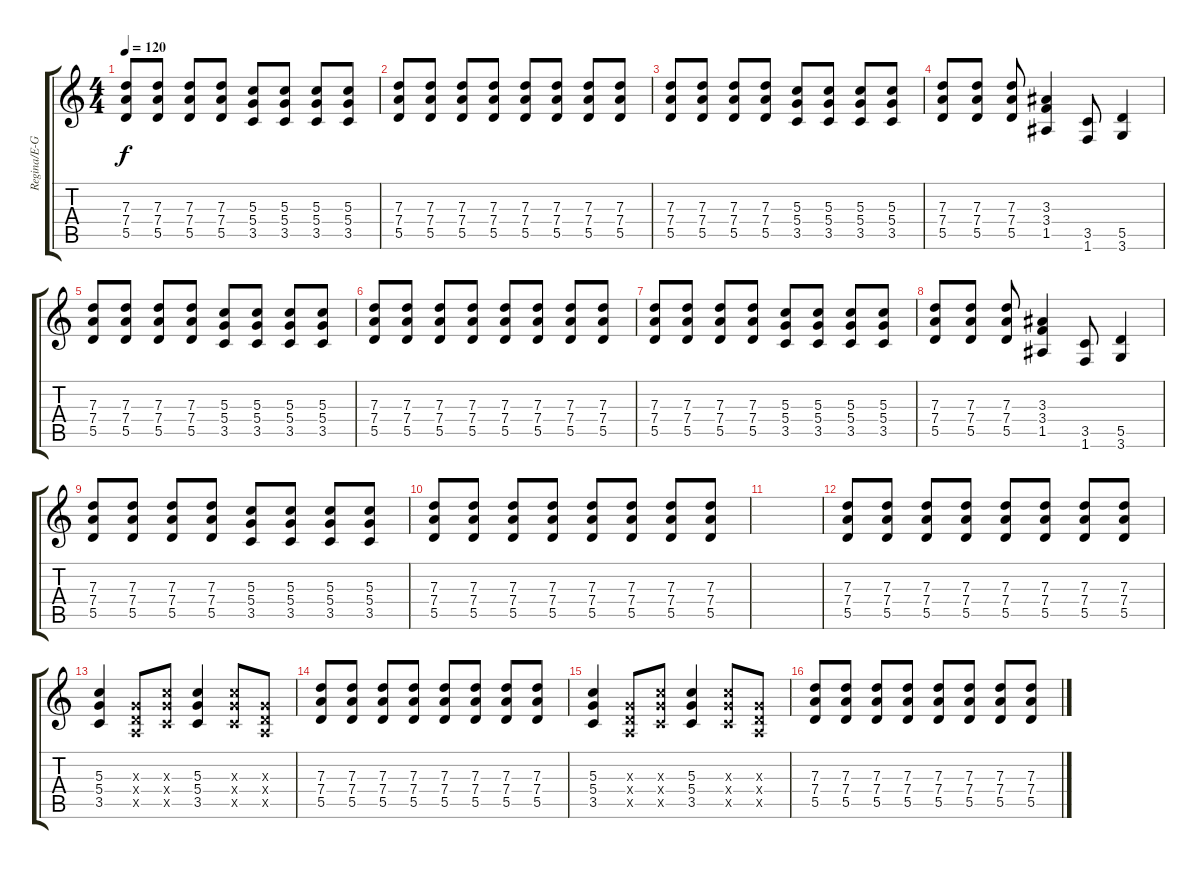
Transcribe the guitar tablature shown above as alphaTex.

\track ("Regina/E-Guitar " "Regina/E-G") {instrument distortionguitar}
\staff {score tabs}
\tuning (E4 B3 G3 D3 A2 E2) {hide}
\ts (4 4)
\tempo 120
\clef g2
\ks c
(7.3 7.4 5.5).8{dy f} (7.3 7.4 5.5).8 (7.3 7.4 5.5).8 (7.3 7.4 5.5).8 (5.3 5.4 3.5).8 (5.3 5.4 3.5).8 (5.3 5.4 3.5).8 (5.3 5.4 3.5).8 |
(7.3 7.4 5.5).8 (7.3 7.4 5.5).8 (7.3 7.4 5.5).8 (7.3 7.4 5.5).8 (7.3 7.4 5.5).8 (7.3 7.4 5.5).8 (7.3 7.4 5.5).8 (7.3 7.4 5.5).8 |
(7.3 7.4 5.5).8 (7.3 7.4 5.5).8 (7.3 7.4 5.5).8 (7.3 7.4 5.5).8 (5.3 5.4 3.5).8 (5.3 5.4 3.5).8 (5.3 5.4 3.5).8 (5.3 5.4 3.5).8 |
(7.3 7.4 5.5).8 (7.3 7.4 5.5).8 (7.3 7.4 5.5).8 (3.3 3.4 1.5).4 (3.5 1.6).8 (5.5 3.6).4 |
(7.3 7.4 5.5).8 (7.3 7.4 5.5).8 (7.3 7.4 5.5).8 (7.3 7.4 5.5).8 (5.3 5.4 3.5).8 (5.3 5.4 3.5).8 (5.3 5.4 3.5).8 (5.3 5.4 3.5).8 |
(7.3 7.4 5.5).8 (7.3 7.4 5.5).8 (7.3 7.4 5.5).8 (7.3 7.4 5.5).8 (7.3 7.4 5.5).8 (7.3 7.4 5.5).8 (7.3 7.4 5.5).8 (7.3 7.4 5.5).8 |
(7.3 7.4 5.5).8 (7.3 7.4 5.5).8 (7.3 7.4 5.5).8 (7.3 7.4 5.5).8 (5.3 5.4 3.5).8 (5.3 5.4 3.5).8 (5.3 5.4 3.5).8 (5.3 5.4 3.5).8 |
(7.3 7.4 5.5).8 (7.3 7.4 5.5).8 (7.3 7.4 5.5).8 (3.3 3.4 1.5).4 (3.5 1.6).8 (5.5 3.6).4 |
(7.3 7.4 5.5).8 (7.3 7.4 5.5).8 (7.3 7.4 5.5).8 (7.3 7.4 5.5).8 (5.3 5.4 3.5).8 (5.3 5.4 3.5).8 (5.3 5.4 3.5).8 (5.3 5.4 3.5).8 |
(7.3 7.4 5.5).8 (7.3 7.4 5.5).8 (7.3 7.4 5.5).8 (7.3 7.4 5.5).8 (7.3 7.4 5.5).8 (7.3 7.4 5.5).8 (7.3 7.4 5.5).8 (7.3 7.4 5.5).8 |
|
(7.3 7.4 5.5).8 (7.3 7.4 5.5).8 (7.3 7.4 5.5).8 (7.3 7.4 5.5).8 (7.3 7.4 5.5).8 (7.3 7.4 5.5).8 (7.3 7.4 5.5).8 (7.3 7.4 5.5).8 |
(5.3 5.4 3.5).4 (0.3{x} 0.4{x} 0.5{x}).8 (5.3{x} 5.4{x} 3.5{x}).8 (5.3 5.4 3.5).4 (5.3{x} 5.4{x} 3.5{x}).8 (0.3{x} 0.4{x} 0.5{x}).8 |
(7.3 7.4 5.5).8 (7.3 7.4 5.5).8 (7.3 7.4 5.5).8 (7.3 7.4 5.5).8 (7.3 7.4 5.5).8 (7.3 7.4 5.5).8 (7.3 7.4 5.5).8 (7.3 7.4 5.5).8 |
(5.3 5.4 3.5).4 (0.3{x} 0.4{x} 0.5{x}).8 (5.3{x} 5.4{x} 3.5{x}).8 (5.3 5.4 3.5).4 (5.3{x} 5.4{x} 3.5{x}).8 (0.3{x} 0.4{x} 0.5{x}).8 |
(7.3 7.4 5.5).8 (7.3 7.4 5.5).8 (7.3 7.4 5.5).8 (7.3 7.4 5.5).8 (7.3 7.4 5.5).8 (7.3 7.4 5.5).8 (7.3 7.4 5.5).8 (7.3 7.4 5.5).8
